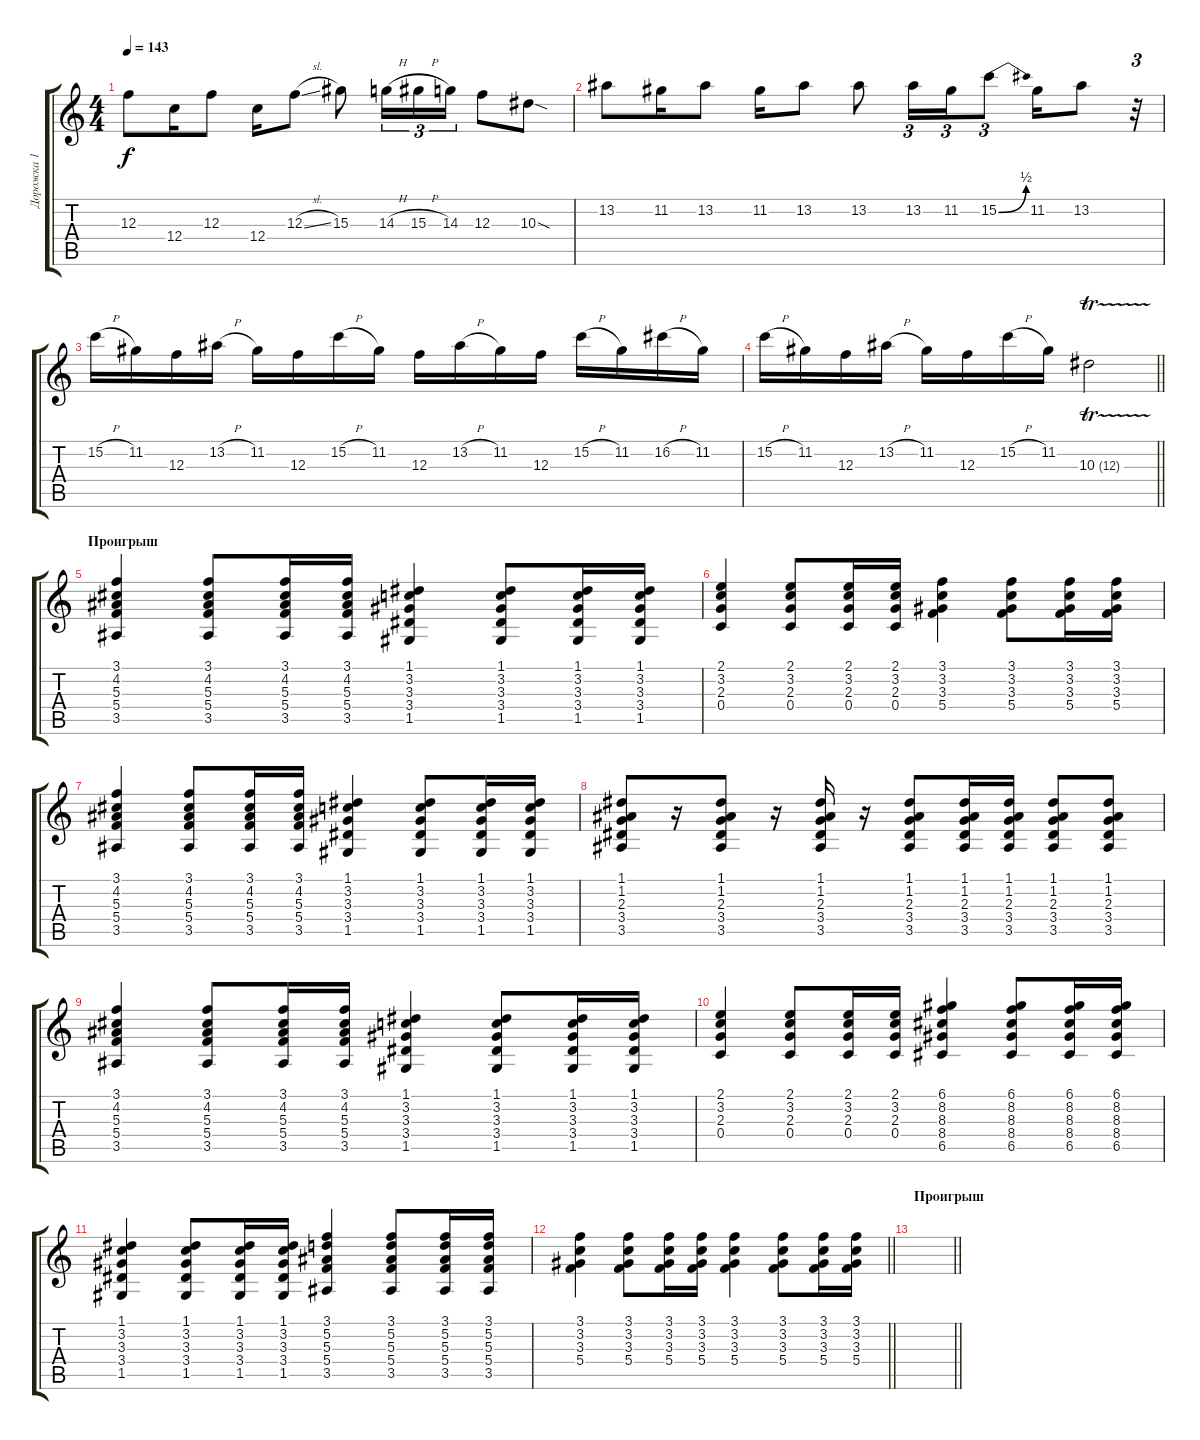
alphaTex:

\track ("Дорожка 1" "Дорожка 1") {instrument acousticguitarsteel}
\staff {score tabs}
\tuning (D4 A3 F3 C3 G2 D2) {hide}
\ts (4 4)
\tempo 143
\clef g2
\ks c
12.3.8{dy f} 12.4.16 12.3.8 12.4.16 12.3{sl}.8 15.3.8 14.3{h}.16{tu (3 2)} 15.3{h}.16{tu (3 2)} 14.3.16{tu (3 2)} 12.3.8 10.3{sod}.8 |
13.2.8 11.2.16 13.2.8 11.2.16 13.2.8 13.2.8 13.2.16{tu (3 2)} 11.2.16{tu (3 2)} 15.2{be (bend 0 0 60 2)}.8{tu (3 2)} 11.2.16 13.2.8 r.32{tu (3 2)} |
15.2{h}.16 11.2.16 12.3.16 13.2{h}.16 11.2.16 12.3.16 15.2{h}.16 11.2.16 12.3.16 13.2{h}.16 11.2.16 12.3.16 15.2{h}.16 11.2.16 16.2{h}.16 11.2.16 |
\barLineRight lightlight
15.2{h}.16 11.2.16 12.3.16 13.2{h}.16 11.2.16 12.3.16 15.2{h}.16 11.2.16 10.3{tr (12 32)}.2 |
\section ("" "Проигрыш")
(3.1 4.2 5.3 5.4 3.5).4{volume 10 instrument acousticguitarsteel} (3.1 4.2 5.3 5.4 3.5).8 (3.1 4.2 5.3 5.4 3.5).16 (3.1 4.2 5.3 5.4 3.5).16 (1.1 3.2 3.3 3.4 1.5).4 (1.1 3.2 3.3 3.4 1.5).8 (1.1 3.2 3.3 3.4 1.5).16 (1.1 3.2 3.3 3.4 1.5).16 |
(2.1 3.2 2.3 0.4).4 (2.1 3.2 2.3 0.4).8 (2.1 3.2 2.3 0.4).16 (2.1 3.2 2.3 0.4).16 (3.1 3.2 3.3 5.4).4 (3.1 3.2 3.3 5.4).8 (3.1 3.2 3.3 5.4).16 (3.1 3.2 3.3 5.4).16 |
(3.1 4.2 5.3 5.4 3.5).4 (3.1 4.2 5.3 5.4 3.5).8 (3.1 4.2 5.3 5.4 3.5).16 (3.1 4.2 5.3 5.4 3.5).16 (1.1 3.2 3.3 3.4 1.5).4 (1.1 3.2 3.3 3.4 1.5).8 (1.1 3.2 3.3 3.4 1.5).16 (1.1 3.2 3.3 3.4 1.5).16 |
(1.1 1.2 2.3 3.4 3.5).8 r.16 (1.1 1.2 2.3 3.4 3.5).8 r.16 (1.1 1.2 2.3 3.4 3.5).16 r.16 (1.1 1.2 2.3 3.4 3.5).8 (1.1 1.2 2.3 3.4 3.5).16 (1.1 1.2 2.3 3.4 3.5).16 (1.1 1.2 2.3 3.4 3.5).8 (1.1 1.2 2.3 3.4 3.5).8 |
(3.1 4.2 5.3 5.4 3.5).4 (3.1 4.2 5.3 5.4 3.5).8 (3.1 4.2 5.3 5.4 3.5).16 (3.1 4.2 5.3 5.4 3.5).16 (1.1 3.2 3.3 3.4 1.5).4 (1.1 3.2 3.3 3.4 1.5).8 (1.1 3.2 3.3 3.4 1.5).16 (1.1 3.2 3.3 3.4 1.5).16 |
(2.1 3.2 2.3 0.4).4 (2.1 3.2 2.3 0.4).8 (2.1 3.2 2.3 0.4).16 (2.1 3.2 2.3 0.4).16 (6.1 8.2 8.3 8.4 6.5).4 (6.1 8.2 8.3 8.4 6.5).8 (6.1 8.2 8.3 8.4 6.5).16 (6.1 8.2 8.3 8.4 6.5).16 |
(1.1 3.2 3.3 3.4 1.5).4 (1.1 3.2 3.3 3.4 1.5).8 (1.1 3.2 3.3 3.4 1.5).16 (1.1 3.2 3.3 3.4 1.5).16 (3.1 5.2 5.3 5.4 3.5).4 (3.1 5.2 5.3 5.4 3.5).8 (3.1 5.2 5.3 5.4 3.5).16 (3.1 5.2 5.3 5.4 3.5).16 |
\barLineRight lightlight
(3.1 3.2 3.3 5.4).4 (3.1 3.2 3.3 5.4).8 (3.1 3.2 3.3 5.4).16 (3.1 3.2 3.3 5.4).16 (3.1 3.2 3.3 5.4).4 (3.1 3.2 3.3 5.4).8 (3.1 3.2 3.3 5.4).16 (3.1 3.2 3.3 5.4).16 |
\section ("" "Проигрыш")
\barLineRight lightlight
